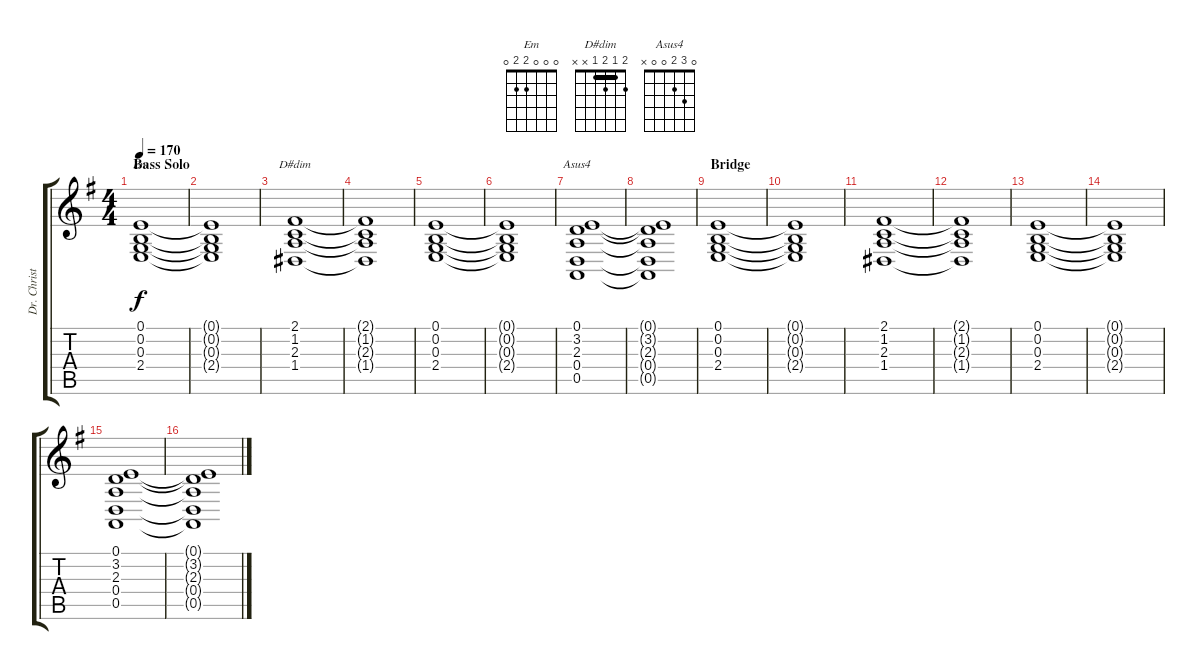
\track ("Dr. Christian Lorenz - Keyboard II" "Dr. Christ") {instrument choiraahs}
\staff {score tabs}
\tuning (E4 B3 G3 D3 A2 E2) {hide}
\chord ("Em" 0 0 0 2 2 0)
\chord ("D#dim" 2 1 2 1 x x) {barre 1}
\chord ("Asus4" 0 3 2 0 0 x)
\ts (4 4)
\section ("" "Bass Solo")
\tempo 170
\clef g2
\ks g
(0.1 0.2 0.3 2.4).1{ch "Em" dy f} |
(0.1{t} 0.2{t} 0.3{t} 2.4{t}).1 |
(2.1 1.2 2.3 1.4).1{ch "D#dim"} |
(2.1{t} 1.2{t} 2.3{t} 1.4{t}).1 |
(0.1 0.2 0.3 2.4).1 |
(0.1{t} 0.2{t} 0.3{t} 2.4{t}).1 |
(0.1 3.2 2.3 0.4 0.5).1{ch "Asus4"} |
(0.1{t} 3.2{t} 2.3{t} 0.4{t} 0.5{t}).1 |
\section ("" "Bridge")
(0.1 0.2 0.3 2.4).1 |
(0.1{t} 0.2{t} 0.3{t} 2.4{t}).1 |
(2.1 1.2 2.3 1.4).1 |
(2.1{t} 1.2{t} 2.3{t} 1.4{t}).1 |
(0.1 0.2 0.3 2.4).1 |
(0.1{t} 0.2{t} 0.3{t} 2.4{t}).1 |
(0.1 3.2 2.3 0.4 0.5).1 |
(0.1{t} 3.2{t} 2.3{t} 0.4{t} 0.5{t}).1
